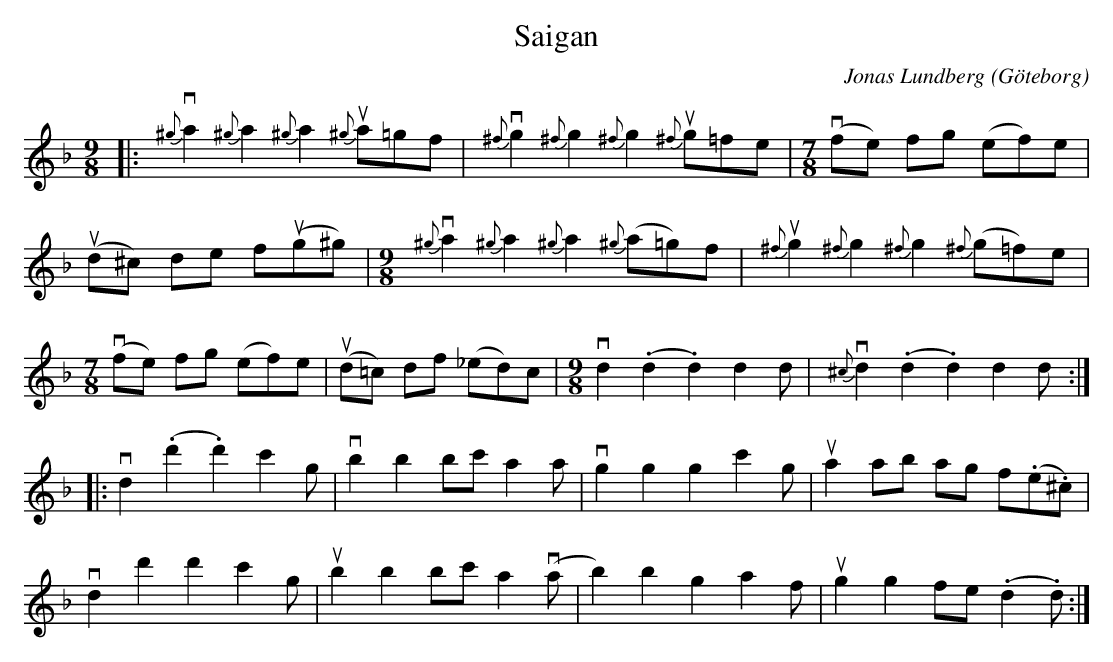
X:1
T:Saigan
C:Jonas Lundberg
O:Göteborg
M:9/8
L:1/4
K:Dm
|: {^g}va {^g}a {^g}a {^g}ua/=g/f/ | {^f}vg {^f}g {^f}g {^f}ug/=f/e/ |[M:7/8] (vf/e/) f/g/ (e/f/)e/ |
(ud/^c/) d/e/ f/(ug/^g/) |[M:9/8] {^g}va {^g}a {^g}a {^g}(a/=g/)f/ | {^f}ug {^f}g {^f}g {^f}(g/=f/)e/ |
[M:7/8] (vf/e/) f/g/ (e/f/)e/ | (ud/=c/) d/f/ (_e/d/)c/ |[M:9/8] vd (.d .d) d d/ | v{^c}d (.d .d) d d/:|
|: vd (.d' .d') c' g/ | vb b b/c'/ a a/ | vg g g c' g/ | ua a/b/ a/g/ f/(.e/.^c/) |
vd d' d' c' g/ | ub b b/c'/ a (va/ |b) b g a f/ | ug g f/e/ (.d .d/) :|
